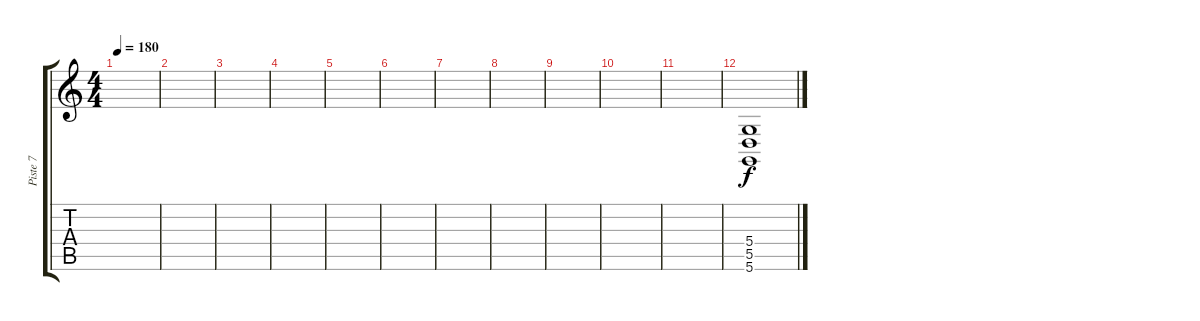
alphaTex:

\track ("Piste 7" "Piste 7") {instrument reversecymbal}
\staff {score tabs}
\tuning (E4 B3 G3 D3 A2 D2) {hide}
\ts (4 4)
\tempo 180
\clef g2
\ks c
|
|
|
|
|
|
|
|
|
|
|
(5.4 5.5 5.6).1
